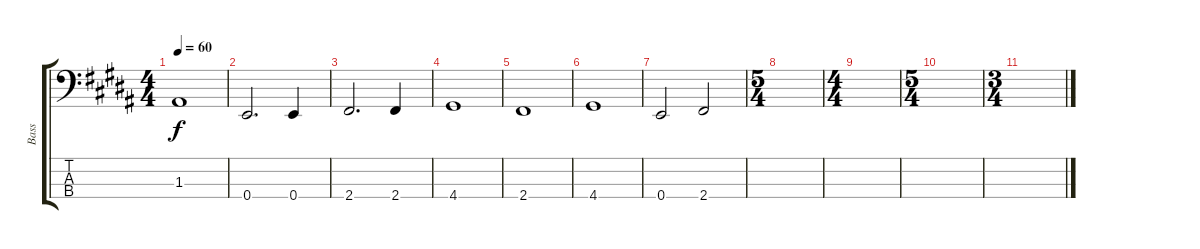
\track ("Bass" "Bass") {instrument electricbassfinger}
\staff {score tabs}
\tuning (G2 D2 A1 E1) {hide}
\ts (4 4)
\tempo 60
\clef f4
\ks b
1.3.1{dy f} |
0.4.2{d} 0.4.4 |
2.4.2{d} 2.4.4 |
4.4.1 |
2.4.1 |
4.4.1 |
0.4.2 2.4.2 |
\ts (5 4)
|
\ts (4 4)
|
\ts (5 4)
|
\ts (3 4)
